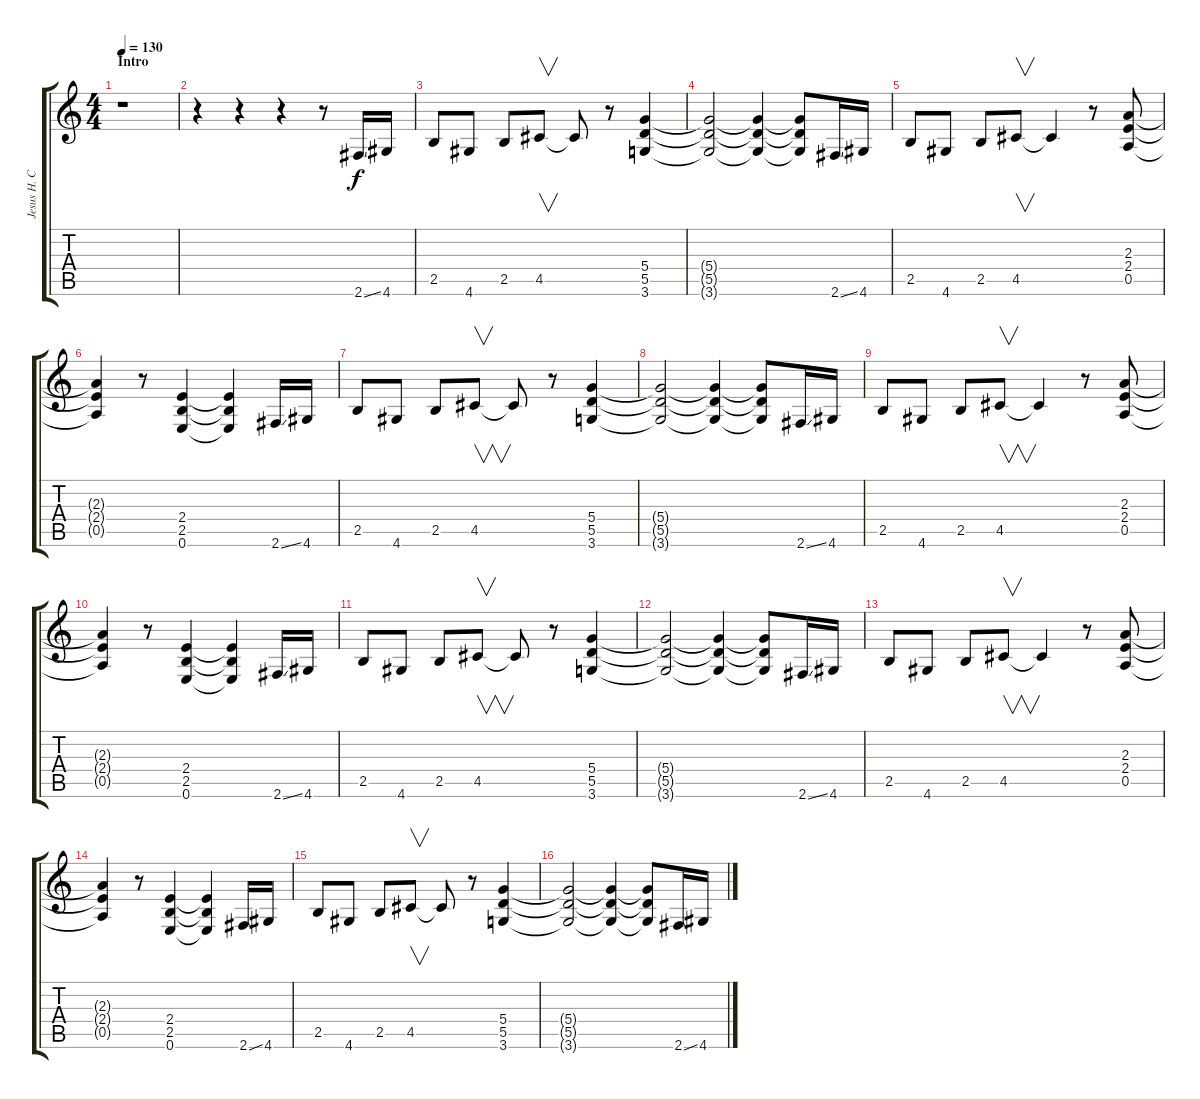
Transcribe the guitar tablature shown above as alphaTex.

\track ("Jesus H. Chris" "Jesus H. C") {instrument overdrivenguitar}
\staff {score tabs}
\tuning (E4 B3 G3 D3 A2 E2) {hide}
\ts (4 4)
\section ("" "Intro")
\tempo 130
\clef g2
\ks c
r.1{dy f instrument overdrivenguitar} |
r.4 r.4 r.4 r.8 2.6{ss}.16 4.6.16 |
2.5.8 4.6.8 2.5.8 4.5.8{v} 4.5{t}.8 r.8 (5.4 5.5 3.6).4 |
(5.4{t} 5.5{t} 3.6{t}).2 (5.4{t} 5.5{t} 3.6{t}).4 (5.4{t} 5.5{t} 3.6{t}).8 2.6{ss}.16 4.6.16 |
2.5.8 4.6.8 2.5.8 4.5.8{v} 4.5{t}.4 r.8 (2.3 2.4 0.5).8 |
(2.3{t} 2.4{t} 0.5{t}).4 r.8 (2.4 2.5 0.6).4 (2.4{t} 2.5{t} 0.6{t}).4 2.6{ss}.16 4.6.16 |
2.5.8 4.6.8 2.5.8 4.5.8{v} 4.5{t}.8 r.8 (5.4 5.5 3.6).4 |
(5.4{t} 5.5{t} 3.6{t}).2 (5.4{t} 5.5{t} 3.6{t}).4 (5.4{t} 5.5{t} 3.6{t}).8 2.6{ss}.16 4.6.16 |
2.5.8 4.6.8 2.5.8 4.5.8{v} 4.5{t}.4 r.8 (2.3 2.4 0.5).8 |
(2.3{t} 2.4{t} 0.5{t}).4 r.8 (2.4 2.5 0.6).4 (2.4{t} 2.5{t} 0.6{t}).4 2.6{ss}.16 4.6.16 |
2.5.8 4.6.8 2.5.8 4.5.8{v} 4.5{t}.8 r.8 (5.4 5.5 3.6).4 |
(5.4{t} 5.5{t} 3.6{t}).2 (5.4{t} 5.5{t} 3.6{t}).4 (5.4{t} 5.5{t} 3.6{t}).8 2.6{ss}.16 4.6.16 |
2.5.8 4.6.8 2.5.8 4.5.8{v} 4.5{t}.4 r.8 (2.3 2.4 0.5).8 |
(2.3{t} 2.4{t} 0.5{t}).4 r.8 (2.4 2.5 0.6).4 (2.4{t} 2.5{t} 0.6{t}).4 2.6{ss}.16 4.6.16 |
2.5.8 4.6.8 2.5.8 4.5.8{v} 4.5{t}.8 r.8 (5.4 5.5 3.6).4 |
(5.4{t} 5.5{t} 3.6{t}).2 (5.4{t} 5.5{t} 3.6{t}).4 (5.4{t} 5.5{t} 3.6{t}).8 2.6{ss}.16 4.6.16
